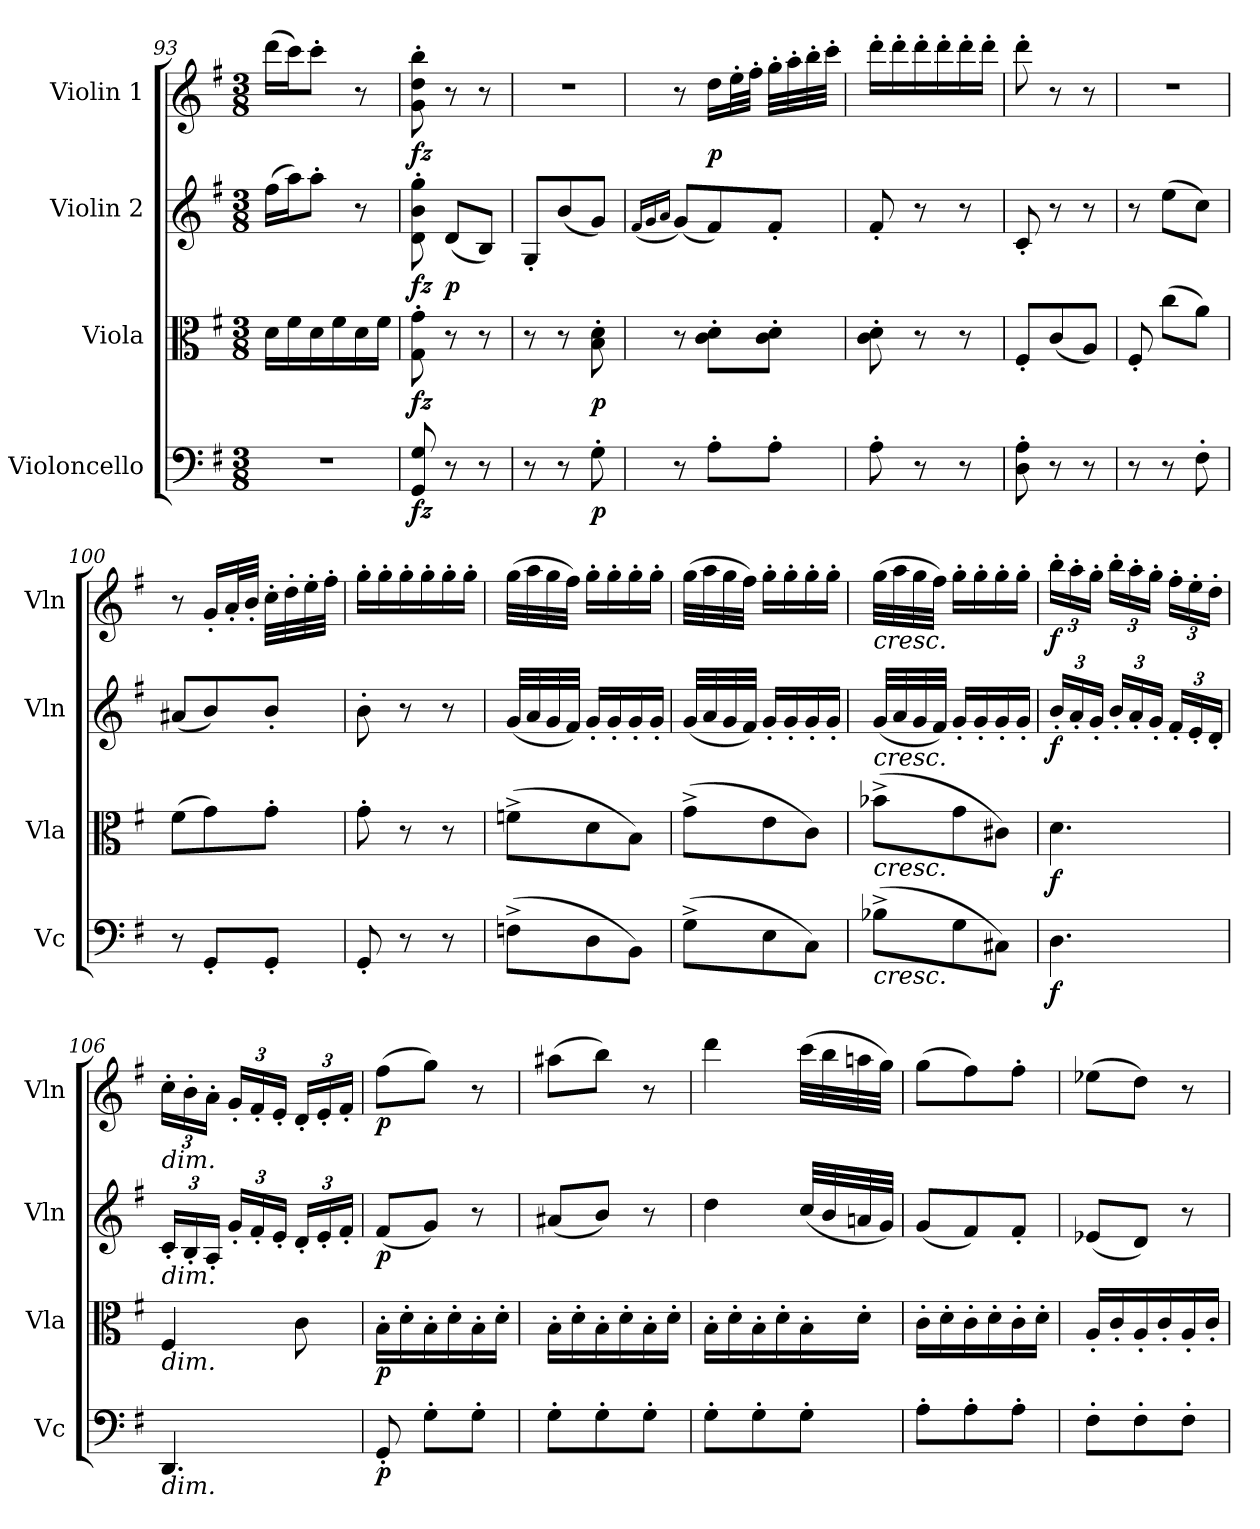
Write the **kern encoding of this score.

**kern	**dynam	**kern	**dynam	**kern	**dynam	**kern	**dynam
*part4	*part4	*part3	*part3	*part2	*part2	*part1	*part1
*staff4	*staff4	*staff3	*staff3	*staff2	*staff2	*staff1	*staff1
*I"Violoncello	*	*I"Viola	*	*I"Violin 2	*	*I"Violin 1	*
*I'Vc	*	*I'Vla	*	*I'Vln	*	*I'Vln	*
*clefF4	*	*clefC3	*	*clefG2	*	*clefG2	*
*k[f#]	*	*k[f#]	*	*k[f#]	*	*k[f#]	*
*M3/8	*	*M3/8	*	*M3/8	*	*M3/8	*
=93	=93	=93	=93	=93	=93	=93	=93
4.r	.	16d\LL	.	(16ff#\LL	.	(16ddd\LL	.
.	.	16f#\	.	16aa\J)	.	16ccc\J)	.
.	.	16d\	.	8aa'\J	.	8ccc'\J	.
.	.	16f#\	.	.	.	.	.
.	.	16d\	.	8r	.	8r	.
.	.	16f#\JJ	.	.	.	.	.
=94	=94	=94	=94	=94	=94	=94	=94
!	!LO:DY:b	!	!LO:DY:b	!	!LO:DY:b	!	!LO:DY:b
8GG/ 8G/	fz	8G\' 8g\'	fz	8d\' 8b\' 8gg\'	fz	8g\' 8dd\' 8bb\'	fz
!	!	!	!	!	!LO:DY:b	!	!
8r	.	8r	.	(8d/L	p	8r	.
8r	.	8r	.	8B/J)	.	8r	.
=95	=95	=95	=95	=95	=95	=95	=95
8r	.	8r	.	8G'/L	.	4.r	.
8r	.	8r	.	(8b/	.	.	.
!	!LO:DY:b	!	!LO:DY:b	!	!	!	!
8G'\	p	8B\' 8d\'	p	8g/J)	.	.	.
=96	=96	=96	=96	=96	=96	=96	=96
.	.	.	.	(16qf#/LL	.	.	.
.	.	.	.	16qg/	.	.	.
.	.	.	.	16qa/JJ	.	.	.
8r	.	8r	.	(8g/L)	.	8r	.
!	!	!	!	!	!	!	!LO:DY:b
8A'\L	.	8c\' 8d\'L	.	8f#/)	.	16dd\LL	p
.	.	.	.	.	.	32ee'\L	.
.	.	.	.	.	.	32ff#'\JJJ	.
8A'\J	.	8c\' 8d\'J	.	8f#'/J	.	32gg'\LLL	.
.	.	.	.	.	.	32aa'\	.
.	.	.	.	.	.	32bb'\	.
.	.	.	.	.	.	32ccc'\JJJ	.
=97	=97	=97	=97	=97	=97	=97	=97
8A'\	.	8c\' 8d\'	.	8f#'/	.	16ddd'\LL	.
.	.	.	.	.	.	16ddd'\	.
8r	.	8r	.	8r	.	16ddd'\	.
.	.	.	.	.	.	16ddd'\	.
8r	.	8r	.	8r	.	16ddd'\	.
.	.	.	.	.	.	16ddd'\JJ	.
=98	=98	=98	=98	=98	=98	=98	=98
8D\' 8A\'	.	8F#'/L	.	8c'/	.	8ddd'\	.
8r	.	(8c/	.	8r	.	8r	.
8r	.	8A/J)	.	8r	.	8r	.
!!LO:LB:g=z
=99	=99	=99	=99	=99	=99	=99	=99
8r	.	8F#'/	.	8r	.	4.r	.
8r	.	(8cc\L	.	(8ee\L	.	.	.
8F#'\	.	8a\J)	.	8cc\J)	.	.	.
=100	=100	=100	=100	=100	=100	=100	=100
8r	.	(8f#\L	.	(8a#X/L	.	8r	.
8GG'/L	.	8g\)	.	8b/)	.	16g'/LL	.
.	.	.	.	.	.	32a'/L	.
.	.	.	.	.	.	32b'/JJJ	.
8GG'/J	.	8g'\J	.	8b'/J	.	32cc'\LLL	.
.	.	.	.	.	.	32dd'\	.
.	.	.	.	.	.	32ee'\	.
.	.	.	.	.	.	32ff#'\JJJ	.
=101	=101	=101	=101	=101	=101	=101	=101
8GG'/	.	8g'\	.	8b'\	.	16gg'\LL	.
.	.	.	.	.	.	16gg'\	.
8r	.	8r	.	8r	.	16gg'\	.
.	.	.	.	.	.	16gg'\	.
8r	.	8r	.	8r	.	16gg'\	.
.	.	.	.	.	.	16gg'\JJ	.
=102	=102	=102	=102	=102	=102	=102	=102
(8Fn^\L	.	(8fn^\L	.	(32g/LLL	.	(32gg\LLL	.
.	.	.	.	32a/	.	32aa\	.
.	.	.	.	32g/	.	32gg\	.
.	.	.	.	32f#/JJJ)	.	32ff#\JJJ)	.
8D\	.	8d\	.	16g'/LL	.	16gg'\LL	.
.	.	.	.	16g'/	.	16gg'\	.
8BB\J)	.	8B\J)	.	16g'/	.	16gg'\	.
.	.	.	.	16g'/JJ	.	16gg'\JJ	.
=103	=103	=103	=103	=103	=103	=103	=103
(8G^\L	.	(8g^\L	.	(32g/LLL	.	(32gg\LLL	.
.	.	.	.	32a/	.	32aa\	.
.	.	.	.	32g/	.	32gg\	.
.	.	.	.	32f#/JJJ)	.	32ff#\JJJ)	.
8E\	.	8e\	.	16g'/LL	.	16gg'\LL	.
.	.	.	.	16g'/	.	16gg'\	.
8C\J)	.	8c\J)	.	16g'/	.	16gg'\	.
.	.	.	.	16g'/JJ	.	16gg'\JJ	.
!!LO:LB:g=z
=104	=104	=104	=104	=104	=104	=104	=104
!	!	!	!	!	!	!LO:TX:b:i:t=cresc.	!
!	!	!	!	!LO:TX:b:i:t=cresc.	!	!	!
!	!	!LO:TX:b:i:t=cresc.	!	!	!	!	!
!LO:TX:b:i:t=cresc.	!	!	!	!	!	!	!
(8B-X^\L	.	(8b-X^\L	.	(32g/LLL	.	(32gg\LLL	.
.	.	.	.	32a/	.	32aa\	.
.	.	.	.	32g/	.	32gg\	.
.	.	.	.	32f#/JJJ)	.	32ff#\JJJ)	.
8G\	.	8g\	.	16g'/LL	.	16gg'\LL	.
.	.	.	.	16g'/	.	16gg'\	.
8C#X\J)	.	8c#X\J)	.	16g'/	.	16gg'\	.
.	.	.	.	16g'/JJ	.	16gg'\JJ	.
!!LO:LB:g=z
=105	=105	=105	=105	=105	=105	=105	=105
*	*	*	*	*Xbrackettup	*	*Xbrackettup	*
!	!LO:DY:b	!	!LO:DY:b	!	!LO:DY:b	!	!LO:DY:b
4.D\	f	4.d\	f	24b'/LL	f	24bb'\LL	f
.	.	.	.	24a'/	.	24aa'\	.
.	.	.	.	24g'/JJ	.	24gg'\JJ	.
.	.	.	.	24b'/LL	.	24bb'\LL	.
.	.	.	.	24a'/	.	24aa'\	.
.	.	.	.	24g'/JJ	.	24gg'\JJ	.
.	.	.	.	24f#'/LL	.	24ff#'\LL	.
.	.	.	.	24e'/	.	24ee'\	.
.	.	.	.	24d'/JJ	.	24dd'\JJ	.
=106	=106	=106	=106	=106	=106	=106	=106
!	!	!	!	!	!	!LO:TX:b:i:t=dim.	!
!	!	!	!	!LO:TX:b:i:t=dim.	!	!	!
!	!	!LO:TX:b:i:t=dim.	!	!	!	!	!
!LO:TX:b:i:t=dim.	!	!	!	!	!	!	!
4.DD/	.	4F#/	.	24c'/LL	.	24cc'\LL	.
.	.	.	.	24B'/	.	24b'\	.
.	.	.	.	24A'/JJ	.	24a'\JJ	.
.	.	.	.	24g'/LL	.	24g'/LL	.
.	.	.	.	24f#'/	.	24f#'/	.
.	.	.	.	24e'/JJ	.	24e'/JJ	.
.	.	8c\	.	24d'/LL	.	24d'/LL	.
.	.	.	.	24e'/	.	24e'/	.
.	.	.	.	24f#'/JJ	.	24f#'/JJ	.
=107	=107	=107	=107	=107	=107	=107	=107
!	!LO:DY:b	!	!LO:DY:b	!	!LO:DY:b	!	!LO:DY:b
8GG'/	p	16B'\LL	p	(8f#/L	p	(8ff#\L	p
.	.	16d'\	.	.	.	.	.
8G'\L	.	16B'\	.	8g/J)	.	8gg\J)	.
.	.	16d'\	.	.	.	.	.
8G'\J	.	16B'\	.	8r	.	8r	.
.	.	16d'\JJ	.	.	.	.	.
=108	=108	=108	=108	=108	=108	=108	=108
8G'\L	.	16B'\LL	.	(8a#X/L	.	(8aa#X\L	.
.	.	16d'\	.	.	.	.	.
8G'\	.	16B'\	.	8b/J)	.	8bb\J)	.
.	.	16d'\	.	.	.	.	.
8G'\J	.	16B'\	.	8r	.	8r	.
.	.	16d'\JJ	.	.	.	.	.
=109	=109	=109	=109	=109	=109	=109	=109
8G'\L	.	16B'\LL	.	4dd\	.	4ddd\	.
.	.	16d'\	.	.	.	.	.
8G'\	.	16B'\	.	.	.	.	.
.	.	16d'\	.	.	.	.	.
8G'\J	.	16B'\	.	(32cc/LLL	.	(32ccc\LLL	.
.	.	.	.	32b/	.	32bb\	.
.	.	16d'\JJ	.	32an/	.	32aan\	.
.	.	.	.	32g/JJJ)	.	32gg\JJJ)	.
!!LO:PB:g=z
=110	=110	=110	=110	=110	=110	=110	=110
8A'\L	.	16c'\LL	.	(8g/L	.	(8gg\L	.
.	.	16d'\	.	.	.	.	.
8A'\	.	16c'\	.	8f#/)	.	8ff#\)	.
.	.	16d'\	.	.	.	.	.
8A'\J	.	16c'\	.	8f#'/J	.	8ff#'\J	.
.	.	16d'\JJ	.	.	.	.	.
!!LO:LB:g=z
=111	=111	=111	=111	=111	=111	=111	=111
8F#'\L	.	16A'/LL	.	(8e-X/L	.	(8ee-X\L	.
.	.	16c'/	.	.	.	.	.
8F#'\	.	16A'/	.	8d/J)	.	8dd\J)	.
.	.	16c'/	.	.	.	.	.
8F#'\J	.	16A'/	.	8r	.	8r	.
.	.	16c'/JJ	.	.	.	.	.
=	=	=	=	=	=	=	=
*-	*-	*-	*-	*-	*-	*-	*-
